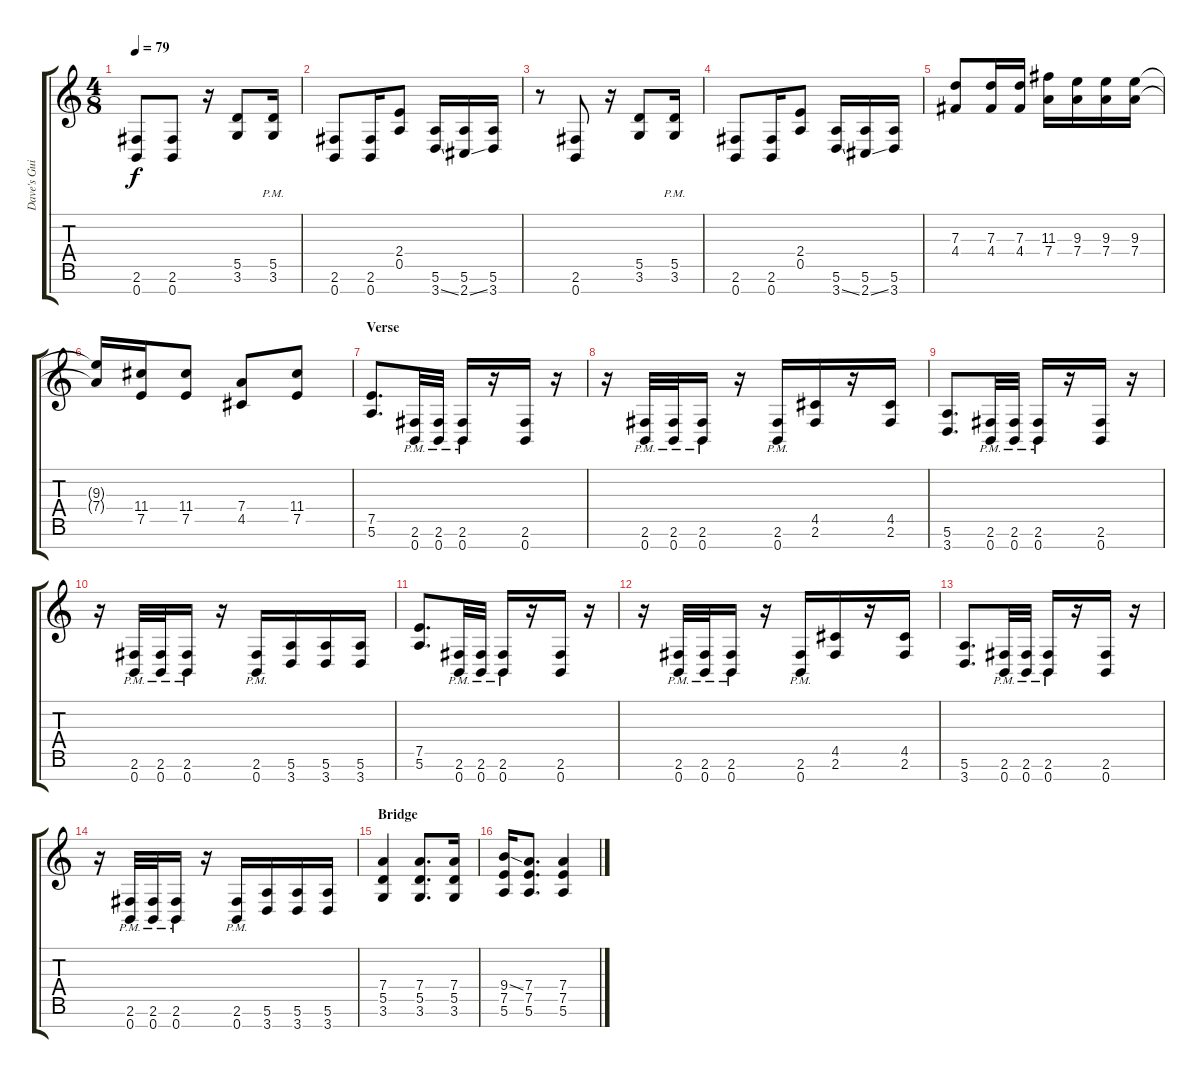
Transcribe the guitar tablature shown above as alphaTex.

\track ("Dave's Guitar" "Dave's Gui") {instrument distortionguitar}
\staff {score tabs}
\tuning (E4 B3 G3 D3 A2 E2 B1) {hide}
\ts (4 8)
\tempo 79
\clef g2
\ks c
(2.6 0.7).8{dy f} (2.6 0.7).8 r.16 (5.5 3.6).8 (5.5{pm} 3.6{pm}).16 |
(2.6 0.7).8 (2.6 0.7).16 (2.4 0.5).8 (5.6 3.7{ss}).16 (5.6 2.7{ss}).16 (5.6 3.7).16 |
r.8 (2.6 0.7).8 r.16 (5.5 3.6).8 (5.5{pm} 3.6{pm}).16 |
(2.6 0.7).8 (2.6 0.7).16 (2.4 0.5).8 (5.6 3.7{ss}).16 (5.6 2.7{ss}).16 (5.6 3.7).16 |
(7.3 4.4).8 (7.3 4.4).16 (7.3 4.4).16 (11.3 7.4).16 (9.3 7.4).16 (9.3 7.4).16 (9.3 7.4).16 |
(9.3{t} 7.4{t}).16 (11.4 7.5).16 (11.4 7.5).8 (7.4 4.5).8 (11.4 7.5).8 |
\section ("" "Verse")
(7.5 5.6).8{d} (2.6{pm} 0.7{pm}).32 (2.6{pm} 0.7{pm}).32 (2.6{pm} 0.7{pm}).16 r.16 (2.6 0.7).16 r.16 |
r.16 (2.6{pm} 0.7{pm}).32 (2.6{pm} 0.7{pm}).32 (2.6{pm} 0.7{pm}).16 r.16 (2.6{pm} 0.7{pm}).16 (4.5 2.6).16 r.16 (4.5 2.6).16 |
(5.6 3.7).8{d} (2.6{pm} 0.7{pm}).32 (2.6{pm} 0.7{pm}).32 (2.6{pm} 0.7{pm}).16 r.16 (2.6 0.7).16 r.16 |
r.16 (2.6{pm} 0.7{pm}).32 (2.6{pm} 0.7{pm}).32 (2.6{pm} 0.7{pm}).16 r.16 (2.6{pm} 0.7{pm}).16 (5.6 3.7).16 (5.6 3.7).16 (5.6 3.7).16 |
(7.5 5.6).8{d} (2.6{pm} 0.7{pm}).32 (2.6{pm} 0.7{pm}).32 (2.6{pm} 0.7{pm}).16 r.16 (2.6 0.7).16 r.16 |
r.16 (2.6{pm} 0.7{pm}).32 (2.6{pm} 0.7{pm}).32 (2.6{pm} 0.7{pm}).16 r.16 (2.6{pm} 0.7{pm}).16 (4.5 2.6).16 r.16 (4.5 2.6).16 |
(5.6 3.7).8{d} (2.6{pm} 0.7{pm}).32 (2.6{pm} 0.7{pm}).32 (2.6{pm} 0.7{pm}).16 r.16 (2.6 0.7).16 r.16 |
r.16 (2.6{pm} 0.7{pm}).32 (2.6{pm} 0.7{pm}).32 (2.6{pm} 0.7{pm}).16 r.16 (2.6{pm} 0.7{pm}).16 (5.6 3.7).16 (5.6 3.7).16 (5.6 3.7).16 |
\section ("" "Bridge")
(7.4 5.5 3.6).4 (7.4 5.5 3.6).8{d} (7.4 5.5 3.6).16 |
(9.4{ss} 7.5 5.6).16 (7.4 7.5 5.6).8{d} (7.4 7.5 5.6).4
